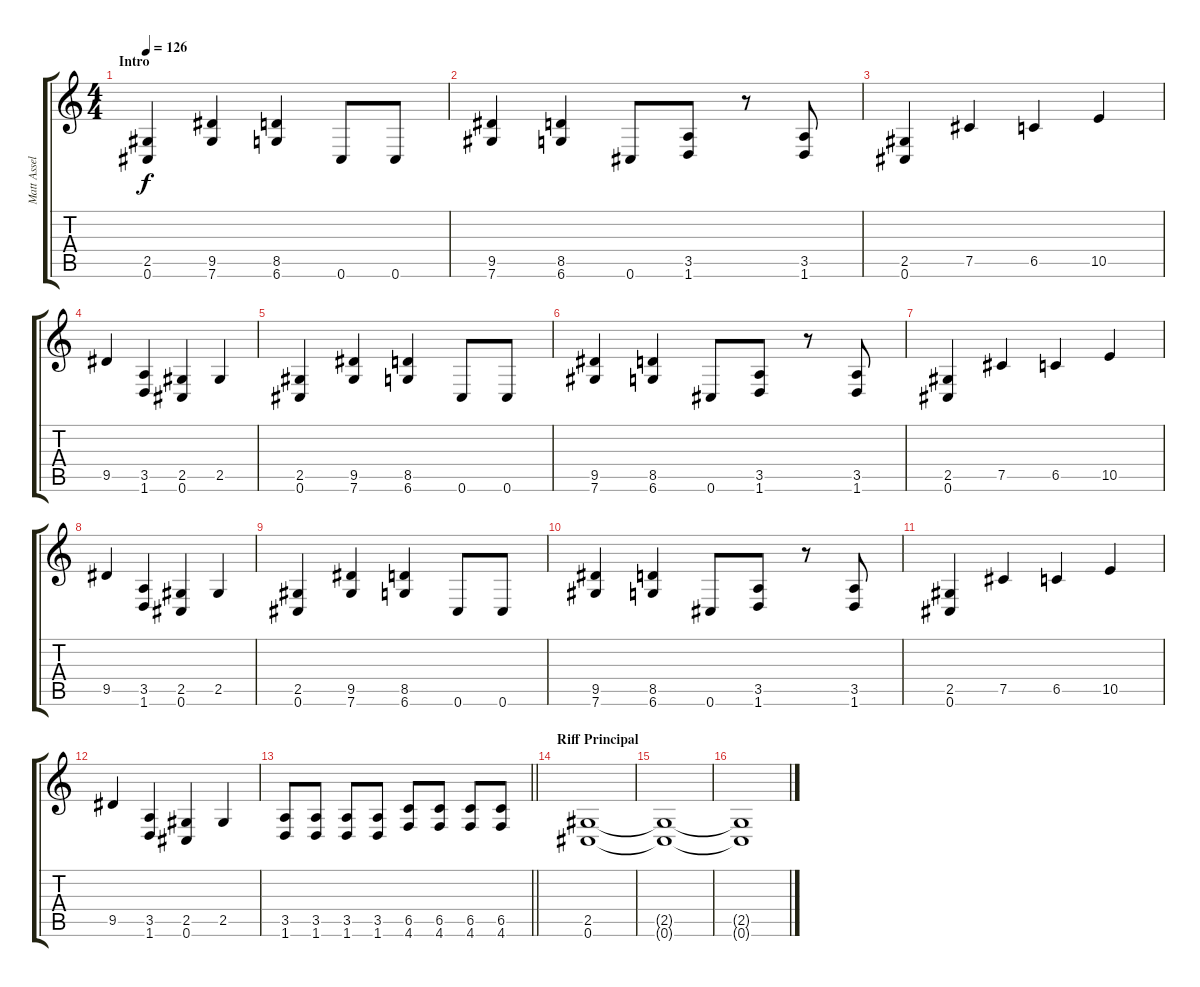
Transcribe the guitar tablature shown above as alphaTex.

\track ("Matt Asselberghs" "Matt Assel") {instrument distortionguitar}
\staff {score tabs}
\tuning (Db4 Ab3 E3 B2 Gb2 Db2) {hide}
\ts (4 4)
\section ("" "Intro")
\tempo 126
\clef g2
\ks c
(2.5 0.6).4{dy f instrument distortionguitar} (9.5 7.6).4 (8.5 6.6).4 0.6.8 0.6.8 |
(9.5 7.6).4 (8.5 6.6).4 0.6.8 (3.5 1.6).8 r.8 (3.5 1.6).8 |
(2.5 0.6).4 7.5.4 6.5.4 10.5.4 |
9.5.4 (3.5 1.6).4 (2.5 0.6).4 2.5.4 |
(2.5 0.6).4 (9.5 7.6).4 (8.5 6.6).4 0.6.8 0.6.8 |
(9.5 7.6).4 (8.5 6.6).4 0.6.8 (3.5 1.6).8 r.8 (3.5 1.6).8 |
(2.5 0.6).4 7.5.4 6.5.4 10.5.4 |
9.5.4 (3.5 1.6).4 (2.5 0.6).4 2.5.4 |
(2.5 0.6).4 (9.5 7.6).4 (8.5 6.6).4 0.6.8 0.6.8 |
(9.5 7.6).4 (8.5 6.6).4 0.6.8 (3.5 1.6).8 r.8 (3.5 1.6).8 |
(2.5 0.6).4 7.5.4 6.5.4 10.5.4 |
9.5.4 (3.5 1.6).4 (2.5 0.6).4 2.5.4 |
\barLineRight lightlight
(3.5 1.6).8 (3.5 1.6).8 (3.5 1.6).8 (3.5 1.6).8 (6.5 4.6).8 (6.5 4.6).8 (6.5 4.6).8 (6.5 4.6).8 |
\section ("" "Riff Principal")
(2.5 0.6).1 |
(2.5{t} 0.6{t}).1 |
(2.5{t} 0.6{t}).1
